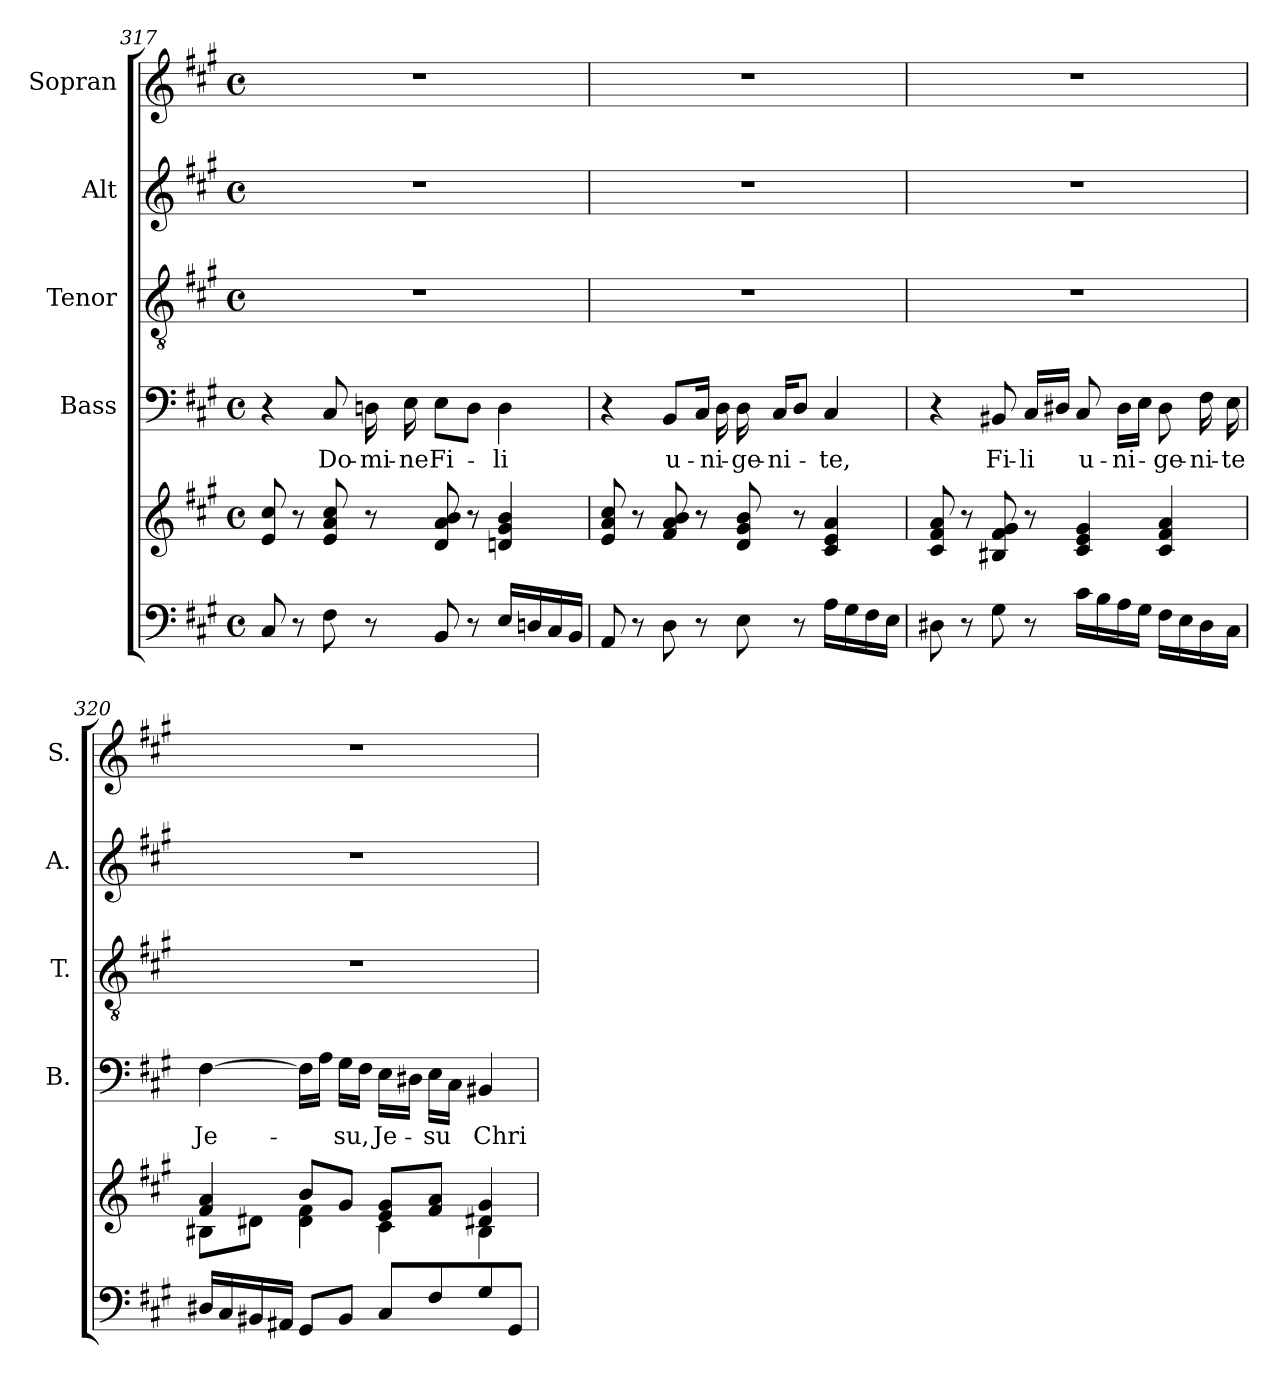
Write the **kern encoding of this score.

**kern	**kern	**kern	**text	**kern	**kern	**kern
*part5	*part5	*part4	*part4	*part3	*part2	*part1
*staff6	*staff5	*staff4	*staff4	*staff3	*staff2	*staff1
*	*	*I"Bass	*	*I"Tenor	*I"Alt	*I"Sopran
*	*	*I'B.	*	*I'T.	*I'A.	*I'S.
*clefF4	*clefG2	*clefF4	*	*clefGv2	*clefG2	*clefG2
*k[f#c#g#]	*k[f#c#g#]	*k[f#c#g#]	*	*k[f#c#g#]	*k[f#c#g#]	*k[f#c#g#]
*A:	*A:	*A:	*	*A:	*A:	*A:
*M4/4	*M4/4	*M4/4	*	*M4/4	*M4/4	*M4/4
*met(c)	*met(c)	*met(c)	*	*met(c)	*met(c)	*met(c)
=317	=317	=317	=317	=317	=317	=317
8C#/	8e/ 8cc#/	4r	.	1r	1r	1r
8r	8r	.	.	.	.	.
!	!	!	!LO:LY:b	!	!	!
8F#\	8e/ 8a/ 8cc#/	8C#/	Do-	.	.	.
!	!	!	!LO:LY:b	!	!	!
8r	8r	16Dn\	-mi-	.	.	.
!	!	!	!LO:LY:b	!	!	!
.	.	16E\	-ne	.	.	.
!	!	!	!LO:LY:b	!	!	!
8BB/	8d/ 8a/ 8b/	8E\L	Fi-	.	.	.
8r	8r	8D\J	.	.	.	.
!	!	!	!LO:LY:b	!	!	!
16E/LL	4dn/ 4g#/ 4b/	4D\	-li	.	.	.
16Dn/	.	.	.	.	.	.
16C#/	.	.	.	.	.	.
16BB/JJ	.	.	.	.	.	.
!!LO:LB:g=z
=318	=318	=318	=318	=318	=318	=318
8AA/	8e/ 8a/ 8cc#/	4r	.	1r	1r	1r
8r	8r	.	.	.	.	.
!	!	!	!LO:LY:b	!	!	!
8D\	8f#/ 8a/ 8b/	8BB/L	u-	.	.	.
8r	8r	16C#/Jk	.	.	.	.
!	!	!	!LO:LY:b	!	!	!
.	.	16D\	-ni-	.	.	.
!	!	!	!LO:LY:b	!	!	!
8E\	8d/ 8g#/ 8b/	16D\	-ge-	.	.	.
!	!	!	!LO:LY:b	!	!	!
.	.	16C#/KL	-ni-	.	.	.
8r	8r	8D/J	.	.	.	.
!	!	!	!LO:LY:b	!	!	!
16A\LL	4c#/ 4e/ 4a/	4C#/	-te,	.	.	.
16G#\	.	.	.	.	.	.
16F#\	.	.	.	.	.	.
16E\JJ	.	.	.	.	.	.
=319	=319	=319	=319	=319	=319	=319
8D#X\	8c#/ 8f#/ 8a/	4r	.	1r	1r	1r
8r	8r	.	.	.	.	.
!	!	!	!LO:LY:b	!	!	!
8G#\	8B#X/ 8f#/ 8g#/	8BB#X/	Fi-	.	.	.
!	!	!	!LO:LY:b	!	!	!
8r	8r	16C#/LL	-li	.	.	.
.	.	16D#X/JJ	.	.	.	.
!	!	!	!LO:LY:b	!	!	!
16c#\LL	4c#/ 4e/ 4g#/	8C#/	u-	.	.	.
16B\	.	.	.	.	.	.
!	!	!	!LO:LY:b	!	!	!
16A\	.	16D#\LL	-ni-	.	.	.
16G#\JJ	.	16E\JJ	.	.	.	.
!	!	!	!LO:LY:b	!	!	!
16F#\LL	4c#/ 4f#/ 4a/	8D#\	-ge-	.	.	.
16E\	.	.	.	.	.	.
!	!	!	!LO:LY:b	!	!	!
16D#\	.	16F#\	-ni-	.	.	.
!	!	!	!LO:LY:b	!	!	!
16C#\JJ	.	16E\	-te	.	.	.
=320	=320	=320	=320	=320	=320	=320
*	*^	*	*	*	*	*
!	!	!	!	!LO:LY:b	!	!	!
16D#X/LL	4f#/ 4a/	8B#X\L	[4F#\	Je-	1r	1r	1r
16C#/	.	.	.	.	.	.	.
16BB#X/	.	8d#X\J	.	.	.	.	.
16AA#X/JJ	.	.	.	.	.	.	.
8GG#/L	8b/L	4d#\ 4f#\	16F#\LL]	.	.	.	.
.	.	.	16A\JJ	.	.	.	.
!	!	!	!	!LO:LY:b	!	!	!
8BB#/J	8g#/J	.	16G#\LL	-su,	.	.	.
.	.	.	16F#\JJ	.	.	.	.
!	!	!	!	!LO:LY:b	!	!	!
8C#/L	8e/ 8g#/L	4c#\	16E\LL	Je-	.	.	.
.	.	.	16D#X\JJ	.	.	.	.
!	!	!	!	!LO:LY:b	!	!	!
8F#/	8f#/ 8a/J	.	16E\LL	-su	.	.	.
.	.	.	16C#\JJ	.	.	.	.
!	!	!	!	!LO:LY:b	!	!	!
8G#/	4d#X/ 4g#/	4B#\	4BB#X/	Chri-	.	.	.
8GG#/J	.	.	.	.	.	.	.
*	*v	*v	*	*	*	*	*
=	=	=	=	=	=	=
*-	*-	*-	*-	*-	*-	*-
